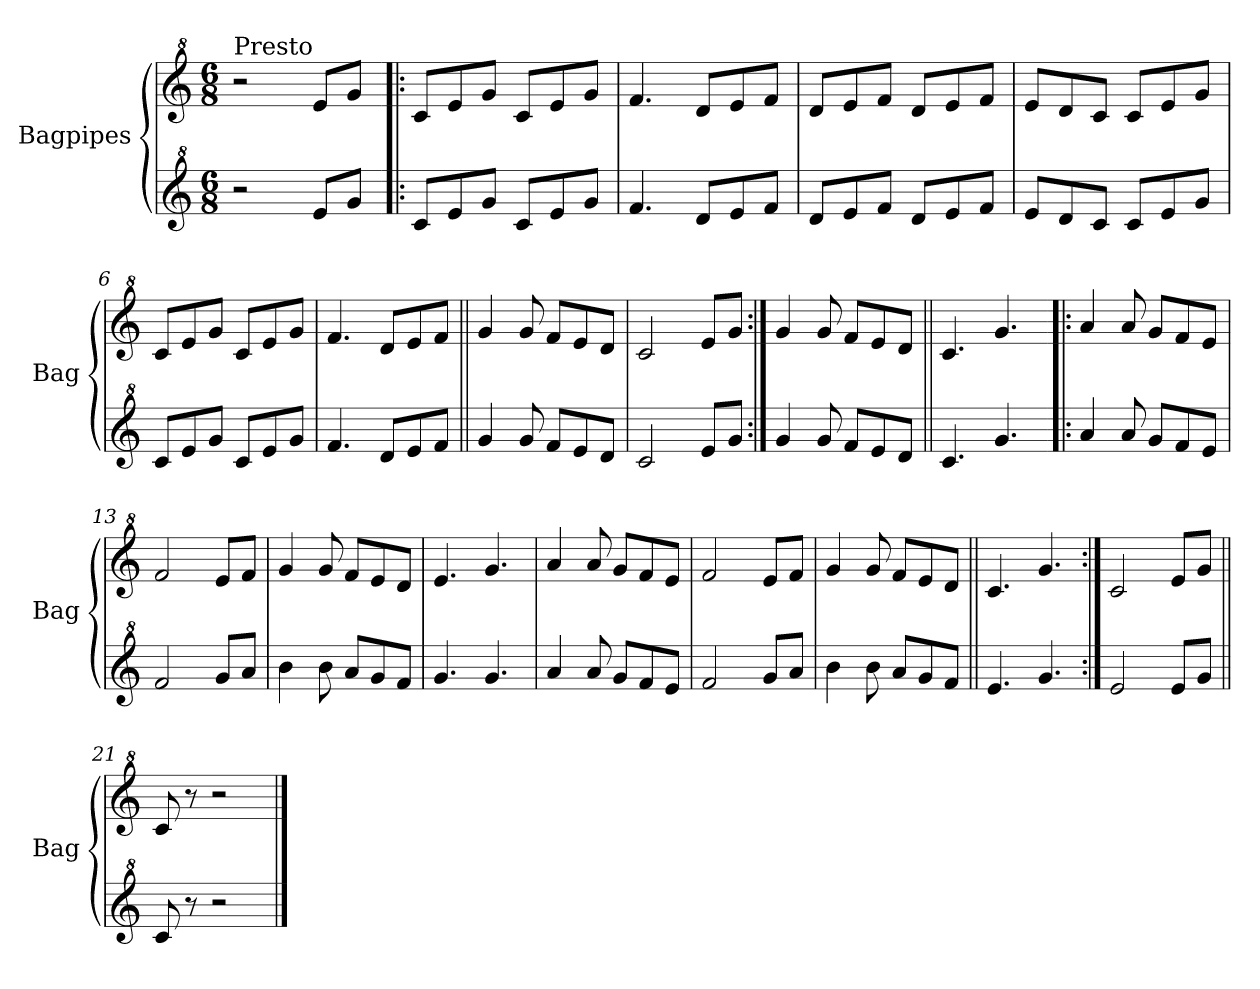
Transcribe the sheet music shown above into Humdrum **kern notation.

**kern	**kern
*part2	*part1
*staff2	*staff1
*I"Bagpipes	*I"Bagpipes
*I'Bag	*I'Bag
*clefG^2	*clefG^2
*k[]	*k[]
*C:	*C:
*M6/8	*M6/8
=1	=1
!	!LO:TX:a:t=Presto
2r	2r
8ee/L	8ee/L
8gg/J	8gg/J
=2!|:	=2!|:
8cc/L	8cc/L
8ee/	8ee/
8gg/J	8gg/J
8cc/L	8cc/L
8ee/	8ee/
8gg/J	8gg/J
=3	=3
4.ff/	4.ff/
8dd/L	8dd/L
8ee/	8ee/
8ff/J	8ff/J
=4	=4
8dd/L	8dd/L
8ee/	8ee/
8ff/J	8ff/J
8dd/L	8dd/L
8ee/	8ee/
8ff/J	8ff/J
=5	=5
8ee/L	8ee/L
8dd/	8dd/
8cc/J	8cc/J
8cc/L	8cc/L
8ee/	8ee/
8gg/J	8gg/J
=6	=6
8cc/L	8cc/L
8ee/	8ee/
8gg/J	8gg/J
8cc/L	8cc/L
8ee/	8ee/
8gg/J	8gg/J
=7	=7
4.ff/	4.ff/
8dd/L	8dd/L
8ee/	8ee/
8ff/J	8ff/J
!!LO:LB:g=z
=8||	=8||
4gg/	4gg/
8gg/	8gg/
8ff/L	8ff/L
8ee/	8ee/
8dd/J	8dd/J
=9	=9
2cc/	2cc/
8ee/L	8ee/L
8gg/J	8gg/J
=10:|!	=10:|!
4gg/	4gg/
8gg/	8gg/
8ff/L	8ff/L
8ee/	8ee/
8dd/J	8dd/J
=11||	=11||
4.cc/	4.cc/
4.gg/	4.gg/
=12!|:	=12!|:
4aa/	4aa/
8aa/	8aa/
8gg/L	8gg/L
8ff/	8ff/
8ee/J	8ee/J
=13	=13
2ff/	2ff/
8gg/L	8ee/L
8aa/J	8ff/J
=14	=14
4bb\	4gg/
8bb\	8gg/
8aa/L	8ff/L
8gg/	8ee/
8ff/J	8dd/J
=15	=15
4.gg/	4.ee/
4.gg/	4.gg/
!!LO:LB:g=z
=16	=16
4aa/	4aa/
8aa/	8aa/
8gg/L	8gg/L
8ff/	8ff/
8ee/J	8ee/J
=17	=17
2ff/	2ff/
8gg/L	8ee/L
8aa/J	8ff/J
=18	=18
4bb\	4gg/
8bb\	8gg/
8aa/L	8ff/L
8gg/	8ee/
8ff/J	8dd/J
=19||	=19||
4.ee/	4.cc/
4.gg/	4.gg/
=20:|!	=20:|!
2ee/	2cc/
8ee/L	8ee/L
8gg/J	8gg/J
=21||	=21||
8cc/	8cc/
8r	8r
2r	2r
==	==
*-	*-
